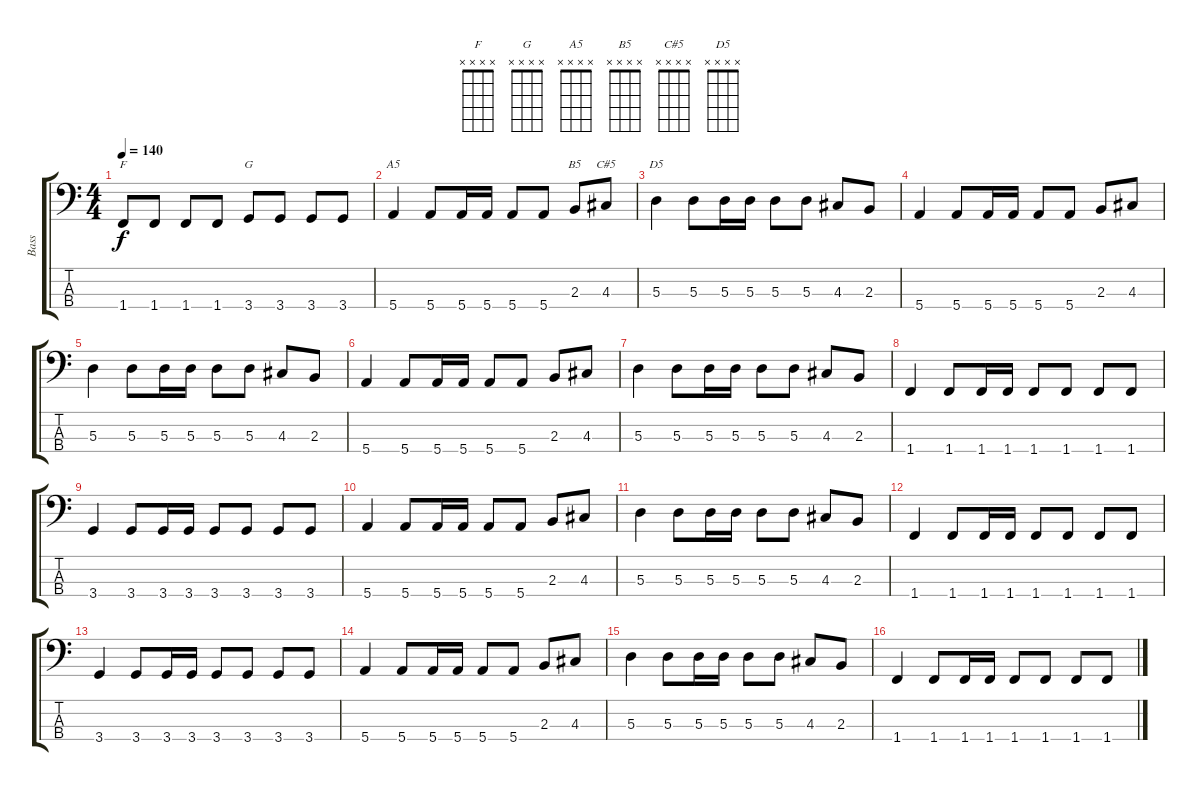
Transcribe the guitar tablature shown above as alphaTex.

\track ("Bass" "Bass") {instrument electricbasspick}
\staff {score tabs}
\tuning (G2 D2 A1 E1) {hide}
\chord ("F" x x x x) {firstfret 0}
\chord ("G" x x x x) {firstfret 0}
\chord ("A5" x x x x) {firstfret 0}
\chord ("B5" x x x x) {firstfret 0}
\chord ("C#5" x x x x) {firstfret 0}
\chord ("D5" x x x x) {firstfret 0}
\ts (4 4)
\tempo 140
\clef f4
\ks c
1.4.8{ch "F" dy f} 1.4.8 1.4.8 1.4.8 3.4.8{ch "G"} 3.4.8 3.4.8 3.4.8 |
5.4.4{ch "A5"} 5.4.8 5.4.16 5.4.16 5.4.8 5.4.8 2.3.8{ch "B5"} 4.3.8{ch "C#5"} |
5.3.4{ch "D5"} 5.3.8 5.3.16 5.3.16 5.3.8 5.3.8 4.3.8 2.3.8 |
5.4.4 5.4.8 5.4.16 5.4.16 5.4.8 5.4.8 2.3.8 4.3.8 |
5.3.4 5.3.8 5.3.16 5.3.16 5.3.8 5.3.8 4.3.8 2.3.8 |
5.4.4 5.4.8 5.4.16 5.4.16 5.4.8 5.4.8 2.3.8 4.3.8 |
5.3.4 5.3.8 5.3.16 5.3.16 5.3.8 5.3.8 4.3.8 2.3.8 |
1.4.4 1.4.8 1.4.16 1.4.16 1.4.8 1.4.8 1.4.8 1.4.8 |
3.4.4 3.4.8 3.4.16 3.4.16 3.4.8 3.4.8 3.4.8 3.4.8 |
5.4.4 5.4.8 5.4.16 5.4.16 5.4.8 5.4.8 2.3.8 4.3.8 |
5.3.4 5.3.8 5.3.16 5.3.16 5.3.8 5.3.8 4.3.8 2.3.8 |
1.4.4 1.4.8 1.4.16 1.4.16 1.4.8 1.4.8 1.4.8 1.4.8 |
3.4.4 3.4.8 3.4.16 3.4.16 3.4.8 3.4.8 3.4.8 3.4.8 |
5.4.4 5.4.8 5.4.16 5.4.16 5.4.8 5.4.8 2.3.8 4.3.8 |
5.3.4 5.3.8 5.3.16 5.3.16 5.3.8 5.3.8 4.3.8 2.3.8 |
1.4.4 1.4.8 1.4.16 1.4.16 1.4.8 1.4.8 1.4.8 1.4.8
